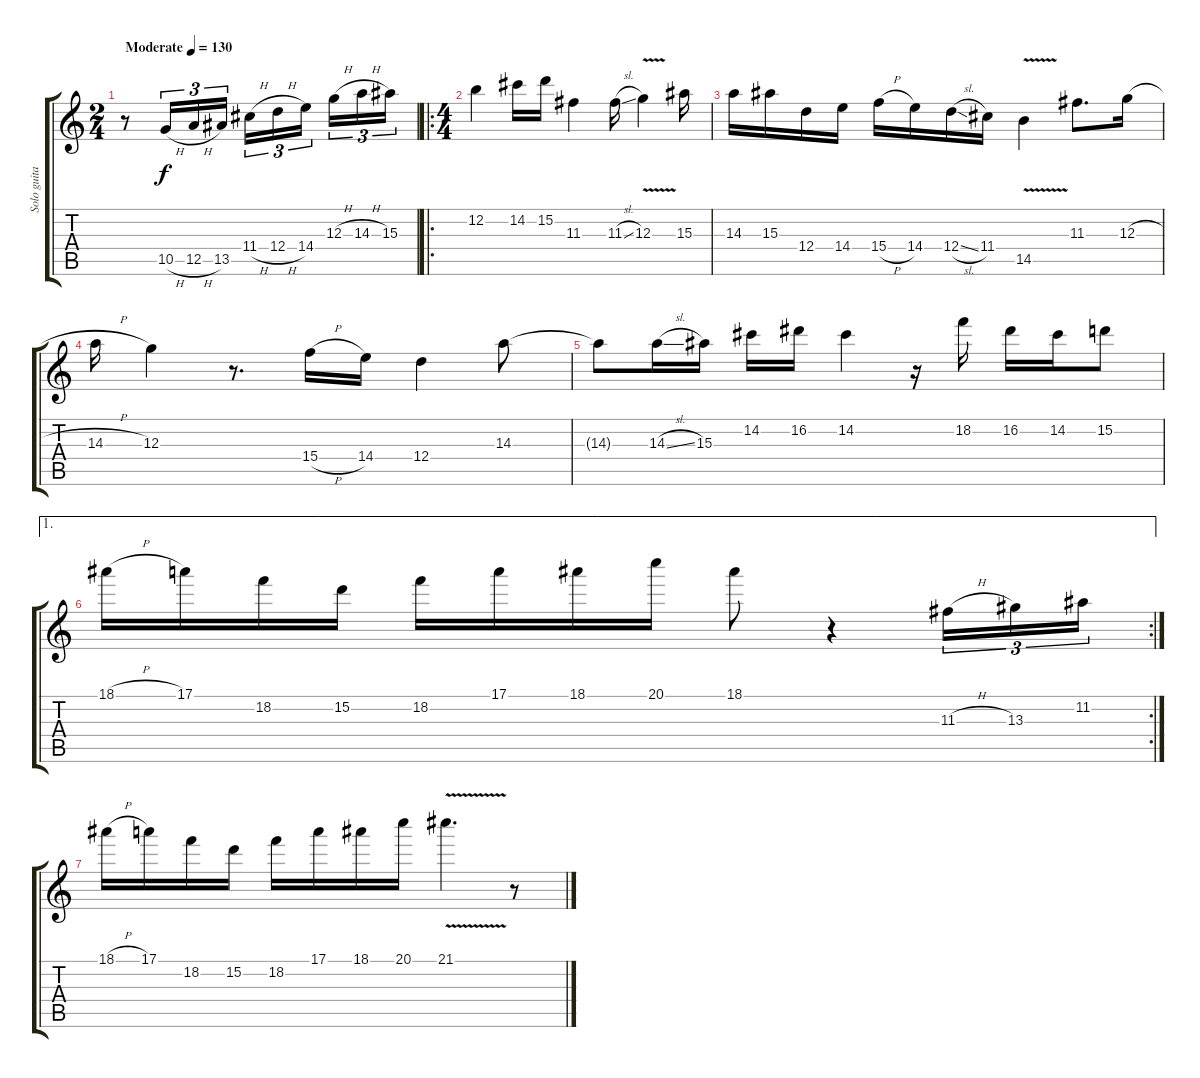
\track ("Solo guitar" "Solo guita") {instrument overdrivenguitar}
\staff {score tabs}
\tuning (E4 B3 G3 D3 A2 E2) {hide}
\ts (2 4)
\tempo (130 "Moderate")
\clef g2
\ks c
r.8{dy f instrument overdrivenguitar} 10.5{h}.16{tu (3 2)} 12.5{h}.16{tu (3 2)} 13.5.16{tu (3 2)} 11.4{h}.16{tu (3 2)} 12.4{h}.16{tu (3 2)} 14.4.16{tu (3 2) beam splitsecondary} 12.3{h}.16{tu (3 2)} 14.3{h}.16{tu (3 2)} 15.3.16{tu (3 2)} |
\ro
\ts (4 4)
12.2.4 14.2.16 15.2.16 11.3.4 11.3{sl}.16 12.3{v}.4 15.3.16 |
14.3.16 15.3.16 12.4.16 14.4.16 15.4{h}.16 14.4.16 12.4{sl}.16 11.4.16 14.5{v}.4 11.3.8{d} 12.3{h}.16 |
14.3{h}.16 12.3.4 r.8{d} 15.4{h}.16 14.4.16 12.4.4 14.3.8 |
14.3{t}.8 14.3{sl}.16 15.3.16 14.2.16 16.2.16 14.2.4 r.16 18.2.16 16.2.16 14.2.16 15.2.8 |
\ae 1
\rc 2
18.1{h}.16 17.1.16 18.2.16 15.2.16 18.2.16 17.1.16 18.1.16 20.1.16 18.1.8 r.4 11.3{h}.16{tu (3 2)} 13.3.16{tu (3 2)} 11.2.16{tu (3 2)} |
18.1{h}.16 17.1.16 18.2.16 15.2.16 18.2.16 17.1.16 18.1.16 20.1.16 21.1{v}.4{d} r.8
